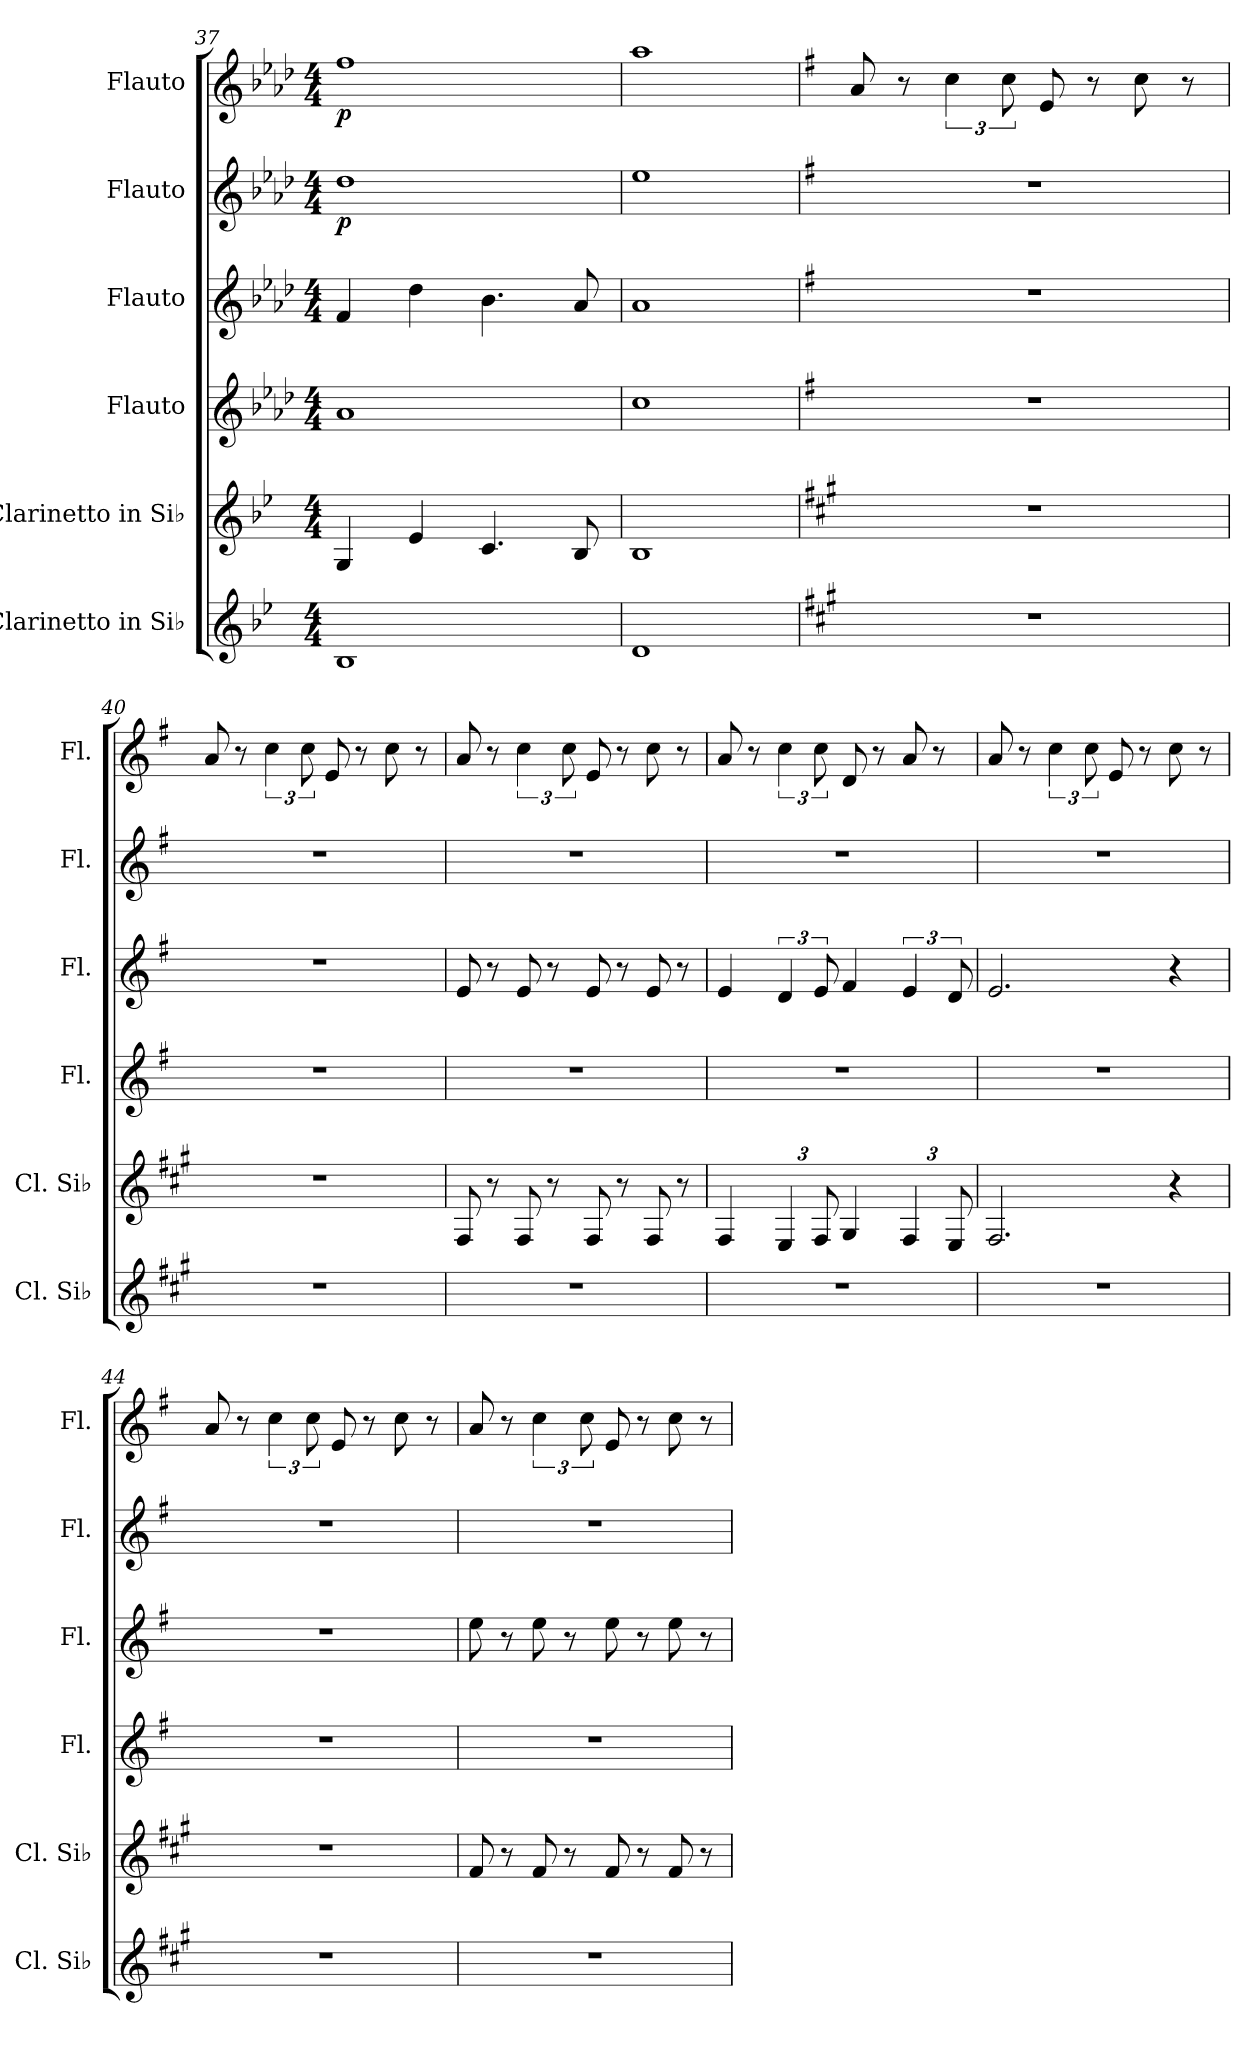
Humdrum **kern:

**kern	**kern	**kern	**kern	**kern	**dynam	**kern	**dynam
*part6	*part5	*part4	*part3	*part2	*part2	*part1	*part1
*staff6	*staff5	*staff4	*staff3	*staff2	*staff2	*staff1	*staff1
*I"Clarinetto in Si♭	*I"Clarinetto in Si♭	*I"Flauto	*I"Flauto	*I"Flauto	*	*I"Flauto	*
*I'Cl. Si♭	*I'Cl. Si♭	*I'Fl.	*I'Fl.	*I'Fl.	*	*I'Fl.	*
*clefG2	*clefG2	*clefG2	*clefG2	*clefG2	*	*clefG2	*
*ITrd1c2	*ITrd1c2	*	*	*	*	*	*
*k[b-e-a-d-]	*k[b-e-a-d-]	*k[b-e-a-d-]	*k[b-e-a-d-]	*k[b-e-a-d-]	*	*k[b-e-a-d-]	*
*M4/4	*M4/4	*M4/4	*M4/4	*M4/4	*	*M4/4	*
=37	=37	=37	=37	=37	=37	=37	=37
!	!	!	!	!	!LO:DY:b	!	!LO:DY:b
1A-	4F/	1a-	4f/	1dd-	p	1ff	p
.	4d-/	.	4dd-\	.	.	.	.
.	4.B-/	.	4.b-\	.	.	.	.
.	8A-/	.	8a-/	.	.	.	.
=38	=38	=38	=38	=38	=38	=38	=38
1c	1A-	1cc	1a-	1ee-	.	1aa-	.
=39	=39	=39	=39	=39	=39	=39	=39
*k[f#]	*k[f#]	*k[f#]	*k[f#]	*k[f#]	*	*k[f#]	*
*	*	*	*	*	*	*MM80	*
1r	1r	1r	1r	1r	.	8a/	.
.	.	.	.	.	.	8r	.
.	.	.	.	.	.	6cc\	.
.	.	.	.	.	.	12cc\	.
.	.	.	.	.	.	8e/	.
.	.	.	.	.	.	8r	.
.	.	.	.	.	.	8cc\	.
.	.	.	.	.	.	8r	.
!!LO:LB:g=z
=40	=40	=40	=40	=40	=40	=40	=40
1r	1r	1r	1r	1r	.	8a/	.
.	.	.	.	.	.	8r	.
.	.	.	.	.	.	6cc\	.
.	.	.	.	.	.	12cc\	.
.	.	.	.	.	.	8e/	.
.	.	.	.	.	.	8r	.
.	.	.	.	.	.	8cc\	.
.	.	.	.	.	.	8r	.
=41	=41	=41	=41	=41	=41	=41	=41
1r	8E/	1r	8e/	1r	.	8a/	.
.	8r	.	8r	.	.	8r	.
.	8E/	.	8e/	.	.	6cc\	.
.	8r	.	8r	.	.	.	.
.	.	.	.	.	.	12cc\	.
.	8E/	.	8e/	.	.	8e/	.
.	8r	.	8r	.	.	8r	.
.	8E/	.	8e/	.	.	8cc\	.
.	8r	.	8r	.	.	8r	.
=42	=42	=42	=42	=42	=42	=42	=42
1r	4E/	1r	4e/	1r	.	8a/	.
.	.	.	.	.	.	8r	.
*	*Xbrackettup	*	*	*	*	*	*
.	6D/	.	6d/	.	.	6cc\	.
.	12E/	.	12e/	.	.	12cc\	.
.	4F#/	.	4f#/	.	.	8d/	.
.	.	.	.	.	.	8r	.
.	6E/	.	6e/	.	.	8a/	.
.	.	.	.	.	.	8r	.
.	12D/	.	12d/	.	.	.	.
=43	=43	=43	=43	=43	=43	=43	=43
1r	2.E/	1r	2.e/	1r	.	8a/	.
.	.	.	.	.	.	8r	.
.	.	.	.	.	.	6cc\	.
.	.	.	.	.	.	12cc\	.
.	.	.	.	.	.	8e/	.
.	.	.	.	.	.	8r	.
.	4r	.	4r	.	.	8cc\	.
.	.	.	.	.	.	8r	.
=44	=44	=44	=44	=44	=44	=44	=44
1r	1r	1r	1r	1r	.	8a/	.
.	.	.	.	.	.	8r	.
.	.	.	.	.	.	6cc\	.
.	.	.	.	.	.	12cc\	.
.	.	.	.	.	.	8e/	.
.	.	.	.	.	.	8r	.
.	.	.	.	.	.	8cc\	.
.	.	.	.	.	.	8r	.
=45	=45	=45	=45	=45	=45	=45	=45
1r	8e/	1r	8ee\	1r	.	8a/	.
.	8r	.	8r	.	.	8r	.
.	8e/	.	8ee\	.	.	6cc\	.
.	8r	.	8r	.	.	.	.
.	.	.	.	.	.	12cc\	.
.	8e/	.	8ee\	.	.	8e/	.
.	8r	.	8r	.	.	8r	.
.	8e/	.	8ee\	.	.	8cc\	.
.	8r	.	8r	.	.	8r	.
=	=	=	=	=	=	=	=
*-	*-	*-	*-	*-	*-	*-	*-
